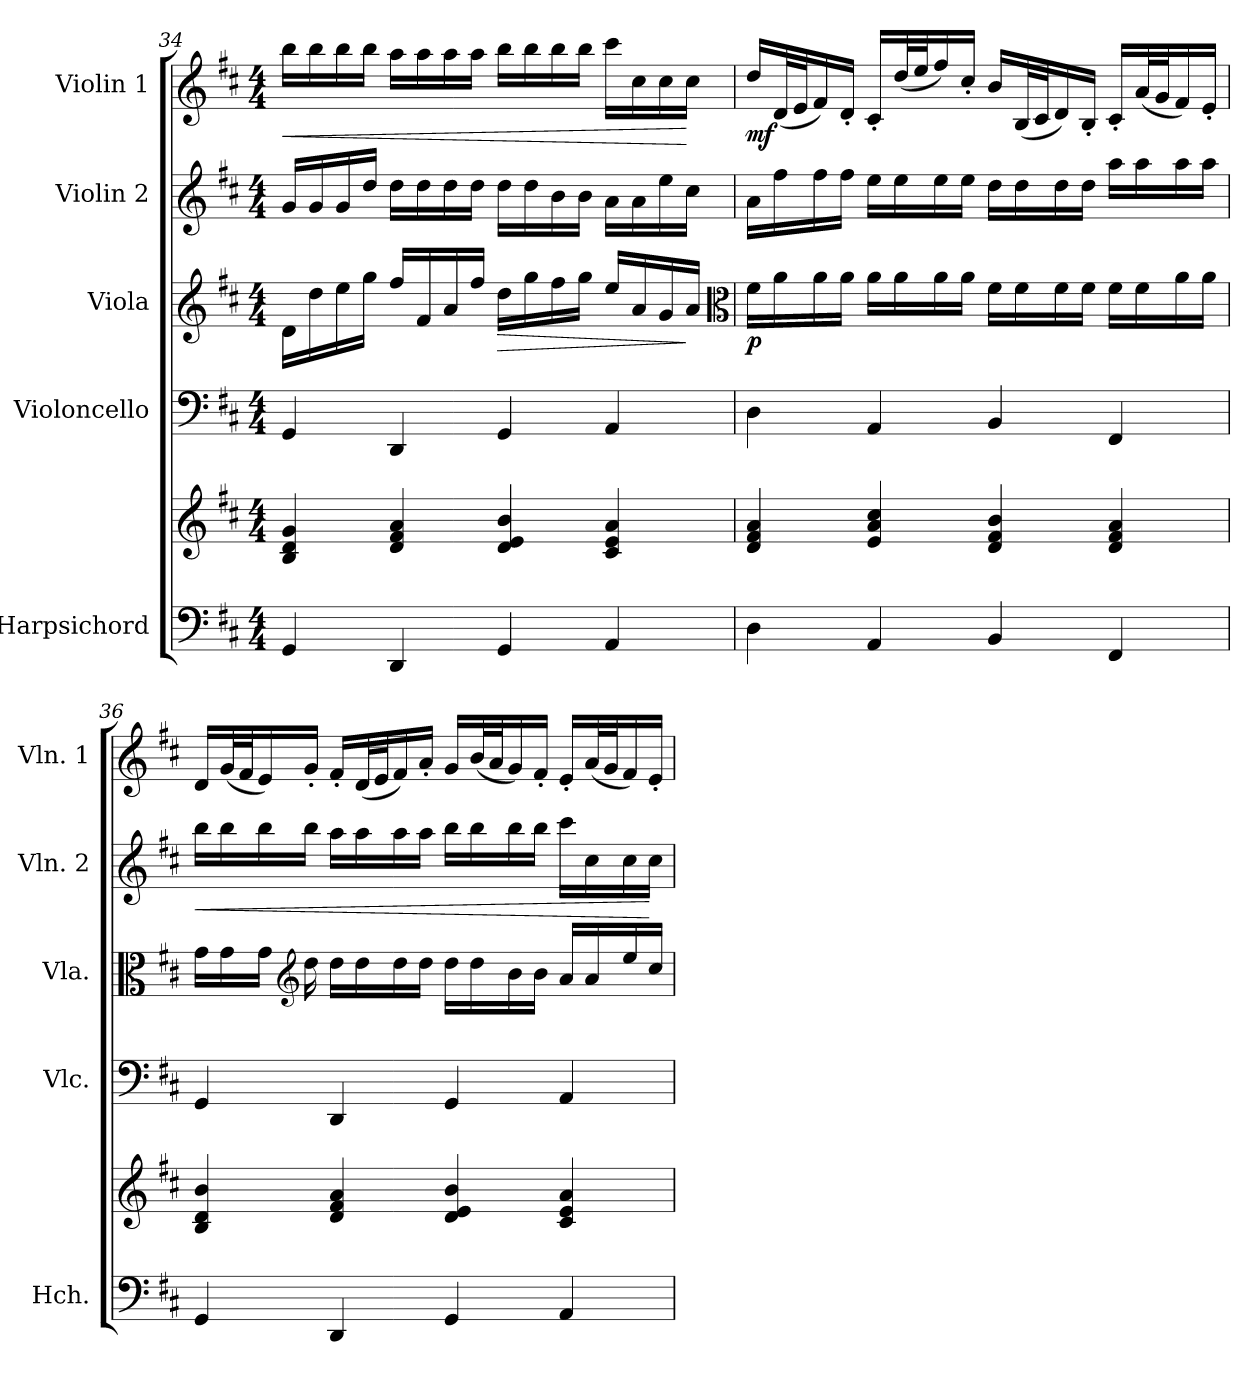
**kern	**kern	**kern	**kern	**dynam	**kern	**dynam	**kern	**dynam
*part5	*part5	*part4	*part3	*part3	*part2	*part2	*part1	*part1
*staff6	*staff5	*staff4	*staff3	*staff3	*staff2	*staff2	*staff1	*staff1
*I"Harpsichord	*	*I"Violoncello	*I"Viola	*	*I"Violin 2	*	*I"Violin 1	*
*I'Hch.	*	*I'Vlc.	*I'Vla.	*	*I'Vln. 2	*	*I'Vln. 1	*
*clefF4	*clefG2	*clefF4	*clefG2	*	*clefG2	*	*clefG2	*
*k[f#c#]	*k[f#c#]	*k[f#c#]	*k[f#c#]	*	*k[f#c#]	*	*k[f#c#]	*
*D:	*D:	*D:	*D:	*	*D:	*	*D:	*
*M4/4	*M4/4	*M4/4	*M4/4	*	*M4/4	*	*M4/4	*
=34	=34	=34	=34	=34	=34	=34	=34	=34
!	!	!	!	!	!	!	!	!LO:HP:b
4GG/	4B/ 4d/ 4g/	4GG/	16d\LL	.	16g/LL	.	16bb\LL	<
.	.	.	16dd\	.	16g/	.	16bb\	.
.	.	.	16ee\	.	16g/	.	16bb\	.
.	.	.	16gg\JJ	.	16dd/JJ	.	16bb\JJ	.
4DD/	4d/ 4f#/ 4a/	4DD/	16ff#/LL	.	16dd\LL	.	16aa\LL	.
.	.	.	16f#/	.	16dd\	.	16aa\	.
.	.	.	16a/	.	16dd\	.	16aa\	.
.	.	.	16ff#/JJ	.	16dd\JJ	.	16aa\JJ	.
!	!	!	!	!LO:HP:b	!	!	!	!
4GG/	4d/ 4e/ 4b/	4GG/	16dd\LL	>	16dd\LL	.	16bb\LL	.
.	.	.	16gg\	.	16dd\	.	16bb\	.
.	.	.	16ff#\	.	16b\	.	16bb\	.
.	.	.	16gg\JJ	.	16b\JJ	.	16bb\JJ	.
4AA/	4c#/ 4e/ 4a/	4AA/	16ee/LL	.	16a\LL	.	16ccc#\LL	.
.	.	.	16a/	.	16a\	.	16cc#\	.
.	.	.	16g/	.	16ee\	.	16cc#\	.
.	.	.	16a/JJ	]	16cc#\JJ	.	16cc#\JJ	[
*	*	*	*clefC3	*	*	*	*	*
=35	=35	=35	=35	=35	=35	=35	=35	=35
!	!	!	!	!LO:DY:b	!	!	!	!LO:DY:b
4D\	4d/ 4f#/ 4a/	4D\	16f#\LL	p	16a\LL	.	16dd/LL	mf
.	.	.	16a\	.	16ff#\	.	(32d/L	.
.	.	.	.	.	.	.	32e/J	.
.	.	.	16a\	.	16ff#\	.	16f#/)	.
.	.	.	16a\JJ	.	16ff#\JJ	.	16d'/JJ	.
4AA/	4e/ 4a/ 4cc#/	4AA/	16a\LL	.	16ee\LL	.	16c#'/LL	.
.	.	.	16a\	.	16ee\	.	(32dd/L	.
.	.	.	.	.	.	.	32ee/J	.
.	.	.	16a\	.	16ee\	.	16ff#/)	.
.	.	.	16a\JJ	.	16ee\JJ	.	16cc#'/JJ	.
4BB/	4d/ 4f#/ 4b/	4BB/	16f#\LL	.	16dd\LL	.	16b/LL	.
.	.	.	16f#\	.	16dd\	.	(32B/L	.
.	.	.	.	.	.	.	32c#/J	.
.	.	.	16f#\	.	16dd\	.	16d/)	.
.	.	.	16f#\JJ	.	16dd\JJ	.	16B'/JJ	.
4FF#/	4d/ 4f#/ 4a/	4FF#/	16f#\LL	.	16aa\LL	.	16c#'/LL	.
.	.	.	16f#\	.	16aa\	.	(32a/L	.
.	.	.	.	.	.	.	32g/J	.
.	.	.	16a\	.	16aa\	.	16f#/)	.
.	.	.	16a\JJ	.	16aa\JJ	.	16e'/JJ	.
=36	=36	=36	=36	=36	=36	=36	=36	=36
!	!	!	!	!	!	!LO:HP:b	!	!
4GG/	4B/ 4d/ 4b/	4GG/	16g\LL	.	16bb\LL	<	16d/LL	.
.	.	.	16g\	.	16bb\	.	(32g/L	.
.	.	.	.	.	.	.	32f#/J	.
.	.	.	16g\JJ	.	16bb\	.	16e/)	.
*	*	*	*clefG2	*	*	*	*	*
.	.	.	16dd\	.	16bb\JJ	.	16g'/JJ	.
4DD/	4d/ 4f#/ 4a/	4DD/	16dd\LL	.	16aa\LL	.	16f#'/LL	.
.	.	.	16dd\	.	16aa\	.	(32d/L	.
.	.	.	.	.	.	.	32e/J	.
.	.	.	16dd\	.	16aa\	.	16f#/)	.
.	.	.	16dd\JJ	.	16aa\JJ	.	16a'/JJ	.
4GG/	4d/ 4e/ 4b/	4GG/	16dd\LL	.	16bb\LL	.	16g/LL	.
.	.	.	16dd\	.	16bb\	.	(32b/L	.
.	.	.	.	.	.	.	32a/J	.
.	.	.	16b\	.	16bb\	.	16g/)	.
.	.	.	16b\JJ	.	16bb\JJ	.	16f#'/JJ	.
4AA/	4c#/ 4e/ 4a/	4AA/	16a/LL	.	16ccc#\LL	.	16e'/LL	.
.	.	.	16a/	.	16cc#\	.	(32a/L	.
.	.	.	.	.	.	.	32g/J	.
.	.	.	16ee/	.	16cc#\	.	16f#/)	.
.	.	.	16cc#/JJ	.	16cc#\JJ	[	16e'/JJ	.
=	=	=	=	=	=	=	=	=
*-	*-	*-	*-	*-	*-	*-	*-	*-
